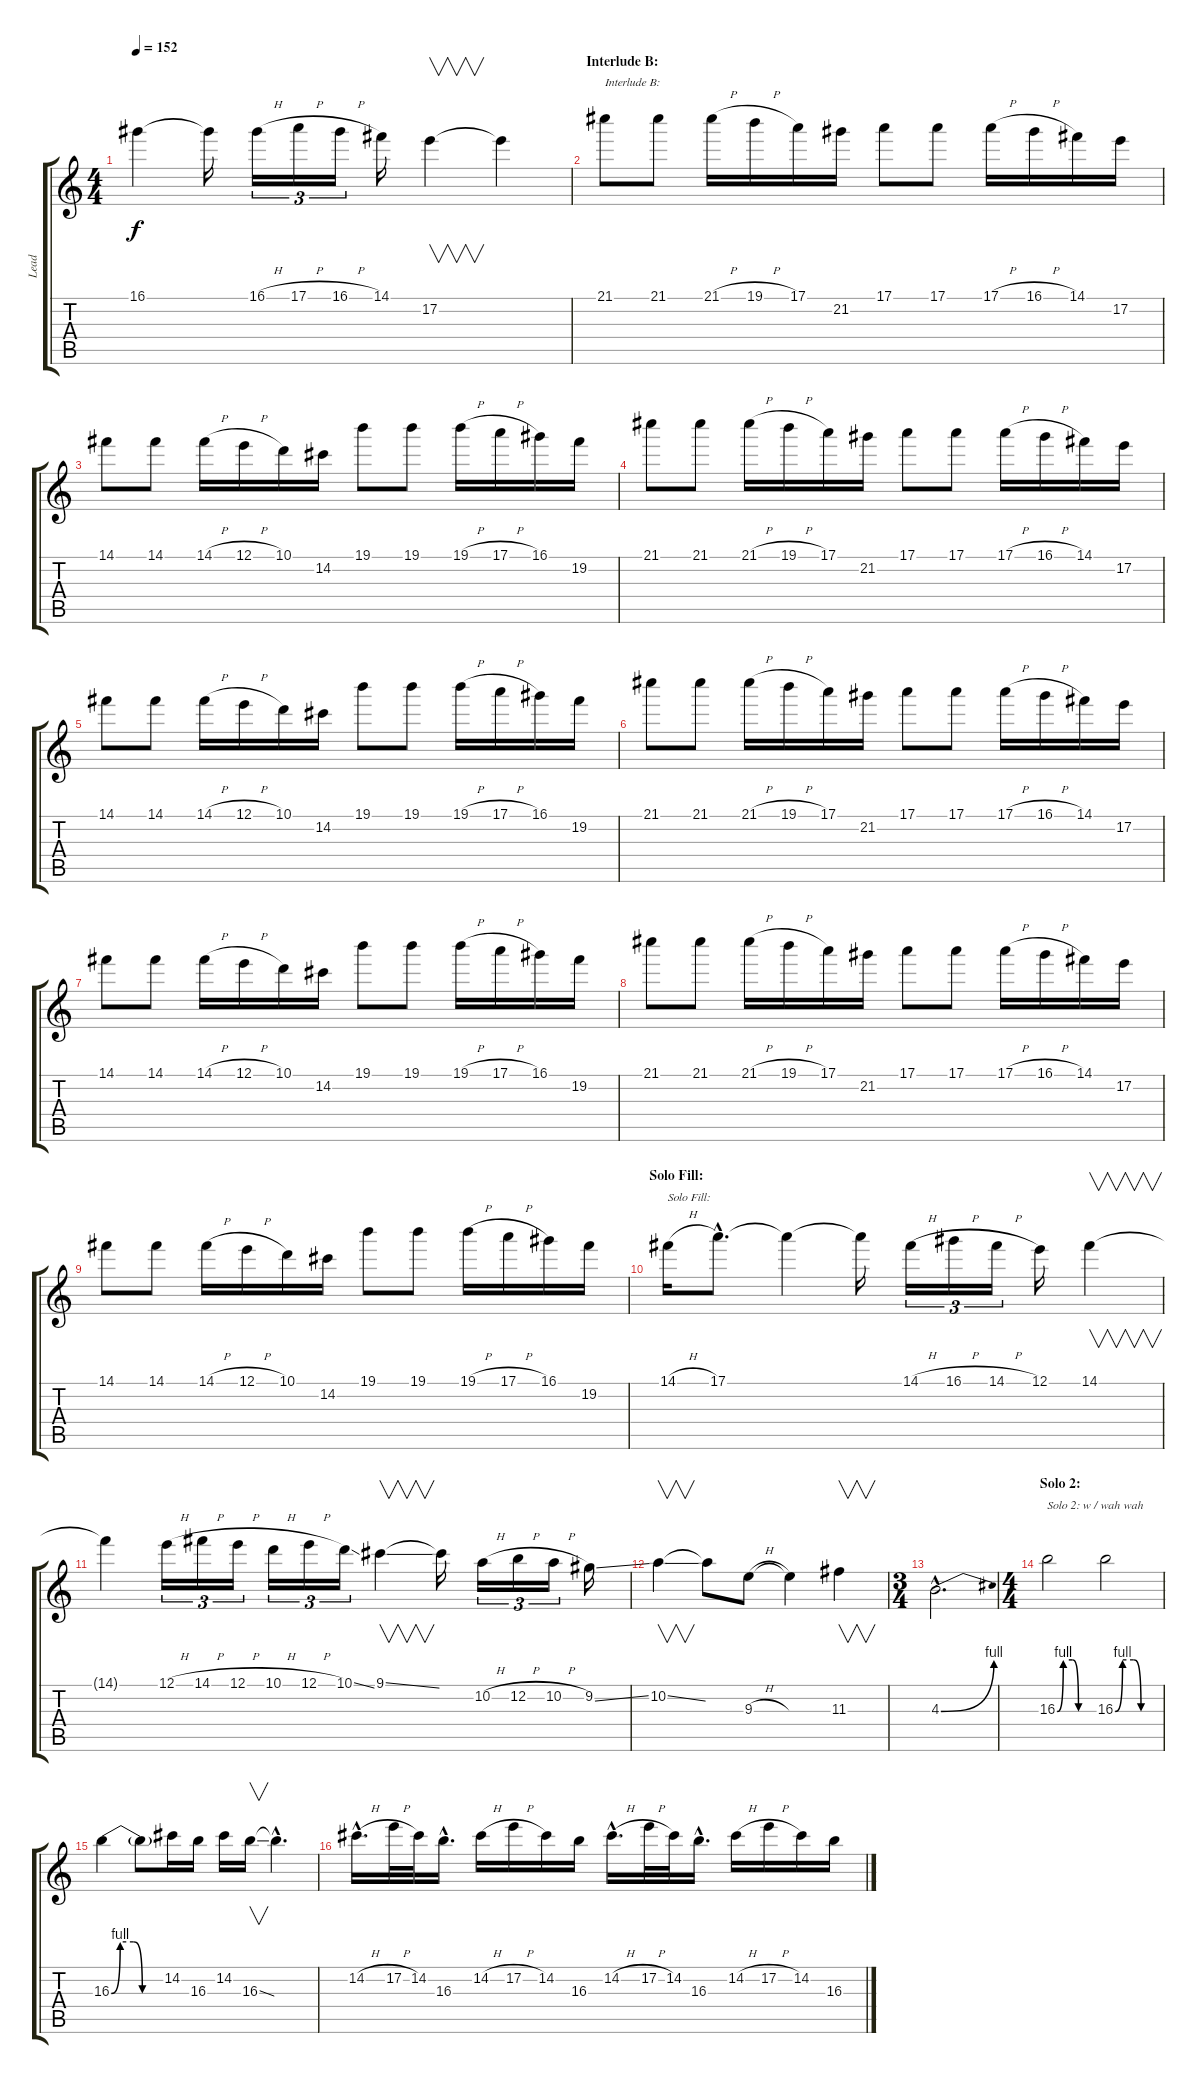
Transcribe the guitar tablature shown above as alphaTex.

\track ("Lead" "Lead") {instrument distortionguitar}
\staff {score tabs}
\tuning (E4 B3 G3 D3 A2 E2) {hide}
\ts (4 4)
\tempo 152
\clef g2
\ks c
16.1.4{dy f} 16.1{t}.16 16.1{h}.16{tu (3 2)} 17.1{h}.16{tu (3 2)} 16.1{h}.16{tu (3 2)} 14.1.16 17.2.4{v} 17.2{t}.4 |
\section ("" "Interlude B:")
21.1.8{txt "Interlude B:"} 21.1.8 21.1{h}.16 19.1{h}.16 17.1.16 21.2.16 17.1.8 17.1.8 17.1{h}.16 16.1{h}.16 14.1.16 17.2.16 |
14.1.8 14.1.8 14.1{h}.16 12.1{h}.16 10.1.16 14.2.16 19.1.8 19.1.8 19.1{h}.16 17.1{h}.16 16.1.16 19.2.16 |
21.1.8 21.1.8 21.1{h}.16 19.1{h}.16 17.1.16 21.2.16 17.1.8 17.1.8 17.1{h}.16 16.1{h}.16 14.1.16 17.2.16 |
14.1.8 14.1.8 14.1{h}.16 12.1{h}.16 10.1.16 14.2.16 19.1.8 19.1.8 19.1{h}.16 17.1{h}.16 16.1.16 19.2.16 |
21.1.8 21.1.8 21.1{h}.16 19.1{h}.16 17.1.16 21.2.16 17.1.8 17.1.8 17.1{h}.16 16.1{h}.16 14.1.16 17.2.16 |
14.1.8 14.1.8 14.1{h}.16 12.1{h}.16 10.1.16 14.2.16 19.1.8 19.1.8 19.1{h}.16 17.1{h}.16 16.1.16 19.2.16 |
21.1.8 21.1.8 21.1{h}.16 19.1{h}.16 17.1.16 21.2.16 17.1.8 17.1.8 17.1{h}.16 16.1{h}.16 14.1.16 17.2.16 |
14.1.8 14.1.8 14.1{h}.16 12.1{h}.16 10.1.16 14.2.16 19.1.8 19.1.8 19.1{h}.16 17.1{h}.16 16.1.16 19.2.16 |
\section ("" "Solo Fill:")
14.1{h}.16{txt "Solo Fill:"} 17.1{hac}.8{d} 17.1{t}.4 17.1{t}.16 14.1{h}.16{tu (3 2)} 16.1{h}.16{tu (3 2)} 14.1{h}.16{tu (3 2)} 12.1.16 14.1.4{v} |
14.1{t}.4 12.1{h}.16{tu (3 2)} 14.1{h}.16{tu (3 2)} 12.1{h}.16{tu (3 2)} 10.1{h}.16{tu (3 2)} 12.1{h}.16{tu (3 2)} 10.1{ss}.16{tu (3 2)} 9.1{ss}.4{v} 9.1{t}.16 10.2{h}.16{tu (3 2)} 12.2{h}.16{tu (3 2)} 10.2{h}.16{tu (3 2)} 9.2{ss}.16 |
10.2{ss}.4{v} 10.2{t}.8 9.3{h}.8 9.3{t}.4 11.3.4{v} |
\ts (3 4)
4.3{be (bend 0 0 60 4) hac}.2{d} |
\ts (4 4)
\section ("" "Solo 2:")
16.3{be (custom 0 0 10 4 25 4 35 0 45 0 60 0)}.2{txt "Solo 2: w / wah wah"} 16.3{be (custom 0 0 10 4 25 4 35 0 45 0 60 0)}.2 |
16.3{be (custom 0 0 10 4 25 4 35 0 45 0 60 0)}.4 16.3{t}.8 14.2.16 16.3.16 14.2.16 16.3{ss}.16{v} 16.3{hac t}.4{d} |
14.2{h hac}.16{d} 17.2{h}.32 14.2.32 16.3{hac}.16{d} 14.2{h}.16 17.2{h}.16 14.2.16 16.3.16 14.2{h hac}.16{d} 17.2{h}.32 14.2.32 16.3{hac}.16{d} 14.2{h}.16 17.2{h}.16 14.2.16 16.3.16
